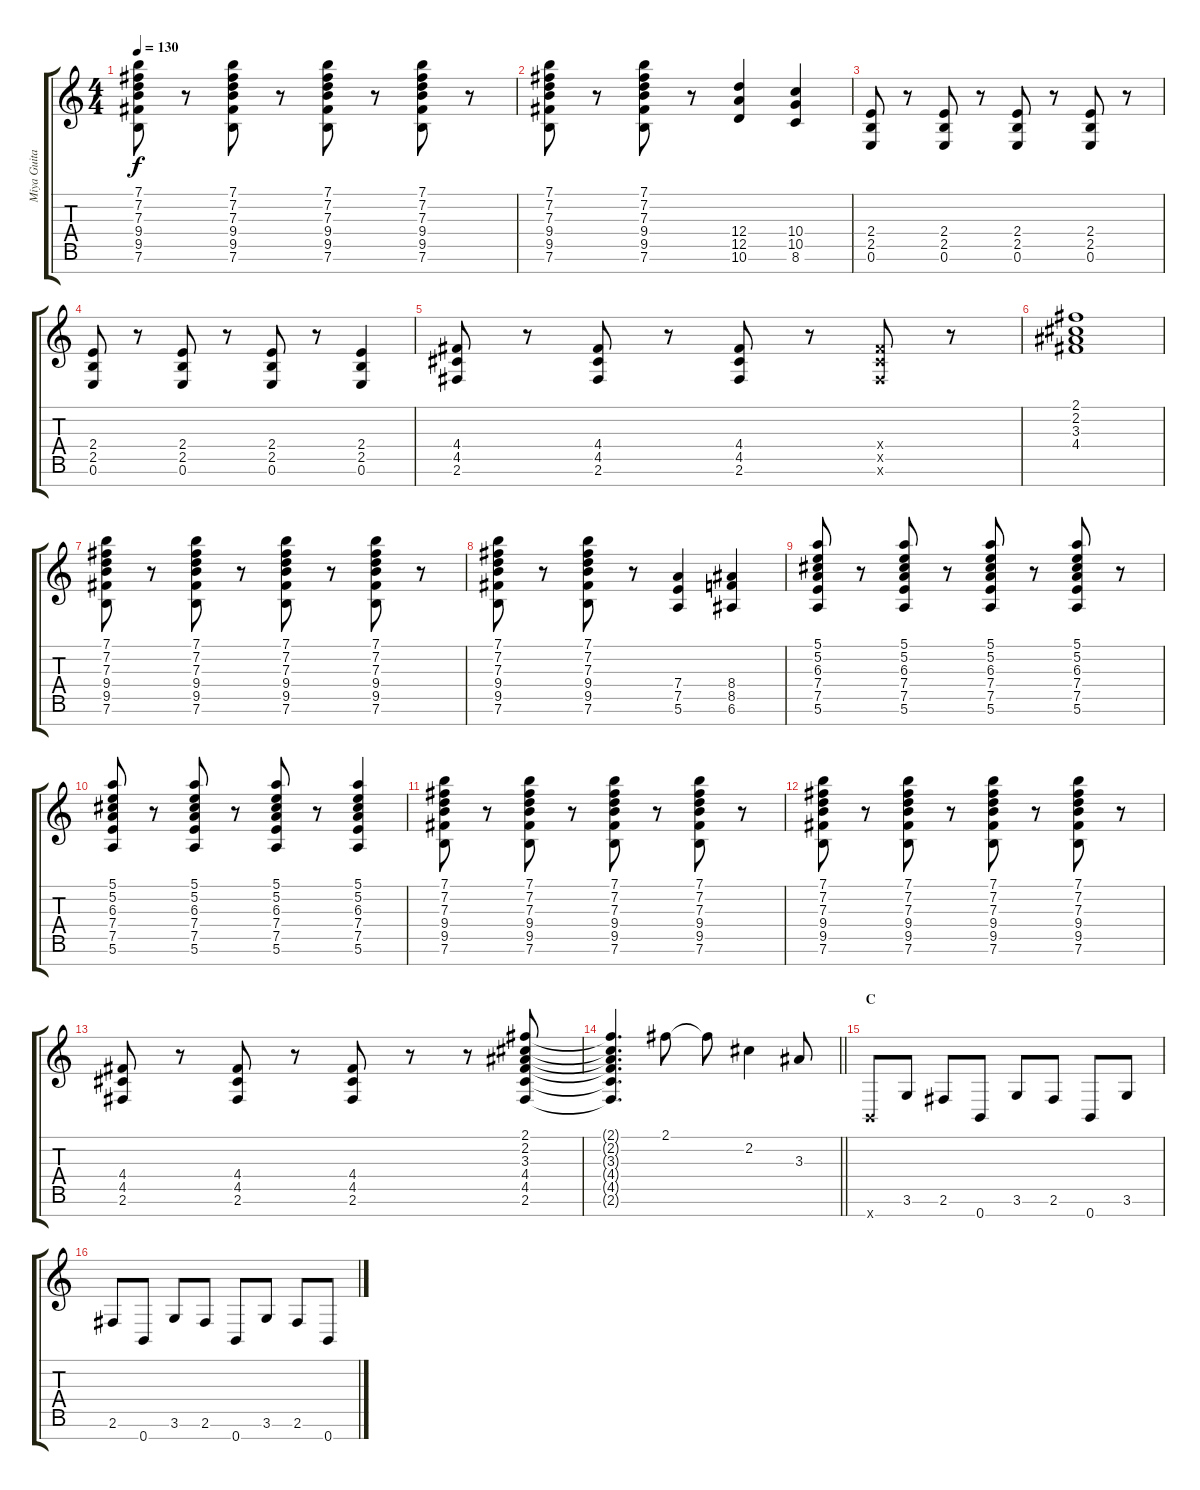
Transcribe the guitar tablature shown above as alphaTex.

\track ("Miya Guitar" "Miya Guita") {instrument electricguitarclean}
\staff {score tabs}
\tuning (E4 B3 G3 D3 A2 E2 B1) {hide}
\ts (4 4)
\tempo 130
\clef g2
\ks c
(7.1 7.2 7.3 9.4 9.5 7.6).8{dy f} r.8 (7.1 7.2 7.3 9.4 9.5 7.6).8 r.8 (7.1 7.2 7.3 9.4 9.5 7.6).8 r.8 (7.1 7.2 7.3 9.4 9.5 7.6).8 r.8 |
(7.1 7.2 7.3 9.4 9.5 7.6).8 r.8 (7.1 7.2 7.3 9.4 9.5 7.6).8 r.8 (12.4 12.5 10.6).4 (10.4 10.5 8.6).4 |
(2.4 2.5 0.6).8 r.8 (2.4 2.5 0.6).8 r.8 (2.4 2.5 0.6).8 r.8 (2.4 2.5 0.6).8 r.8 |
(2.4 2.5 0.6).8 r.8 (2.4 2.5 0.6).8 r.8 (2.4 2.5 0.6).8 r.8 (2.4 2.5 0.6).4 |
(4.4 4.5 2.6).8 r.8 (4.4 4.5 2.6).8 r.8 (4.4 4.5 2.6).8 r.8 (4.4{x} 4.5{x} 2.6{x}).8 r.8 |
(2.1 2.2 3.3 4.4).1 |
(7.1 7.2 7.3 9.4 9.5 7.6).8 r.8 (7.1 7.2 7.3 9.4 9.5 7.6).8 r.8 (7.1 7.2 7.3 9.4 9.5 7.6).8 r.8 (7.1 7.2 7.3 9.4 9.5 7.6).8 r.8 |
(7.1 7.2 7.3 9.4 9.5 7.6).8 r.8 (7.1 7.2 7.3 9.4 9.5 7.6).8 r.8 (7.4 7.5 5.6).4 (8.4 8.5 6.6).4 |
(5.1 5.2 6.3 7.4 7.5 5.6).8 r.8 (5.1 5.2 6.3 7.4 7.5 5.6).8 r.8 (5.1 5.2 6.3 7.4 7.5 5.6).8 r.8 (5.1 5.2 6.3 7.4 7.5 5.6).8 r.8 |
(5.1 5.2 6.3 7.4 7.5 5.6).8 r.8 (5.1 5.2 6.3 7.4 7.5 5.6).8 r.8 (5.1 5.2 6.3 7.4 7.5 5.6).8 r.8 (5.1 5.2 6.3 7.4 7.5 5.6).4 |
(7.1 7.2 7.3 9.4 9.5 7.6).8 r.8 (7.1 7.2 7.3 9.4 9.5 7.6).8 r.8 (7.1 7.2 7.3 9.4 9.5 7.6).8 r.8 (7.1 7.2 7.3 9.4 9.5 7.6).8 r.8 |
(7.1 7.2 7.3 9.4 9.5 7.6).8 r.8 (7.1 7.2 7.3 9.4 9.5 7.6).8 r.8 (7.1 7.2 7.3 9.4 9.5 7.6).8 r.8 (7.1 7.2 7.3 9.4 9.5 7.6).8 r.8 |
(4.4 4.5 2.6).8 r.8 (4.4 4.5 2.6).8 r.8 (4.4 4.5 2.6).8 r.8 r.8 (2.1 2.2 3.3 4.4 4.5 2.6).8 |
\barLineRight lightlight
(2.1{t} 2.2{t} 3.3{t} 4.4{t} 4.5{t} 2.6{t}).4{d} 2.1.8 2.1{t}.8 2.2.4 3.3.8 |
\section ("" "C")
0.7{x}.8{instrument distortionguitar} 3.6.8 2.6.8 0.7.8 3.6.8 2.6.8 0.7.8 3.6.8 |
2.6.8 0.7.8 3.6.8 2.6.8 0.7.8 3.6.8 2.6.8 0.7.8
